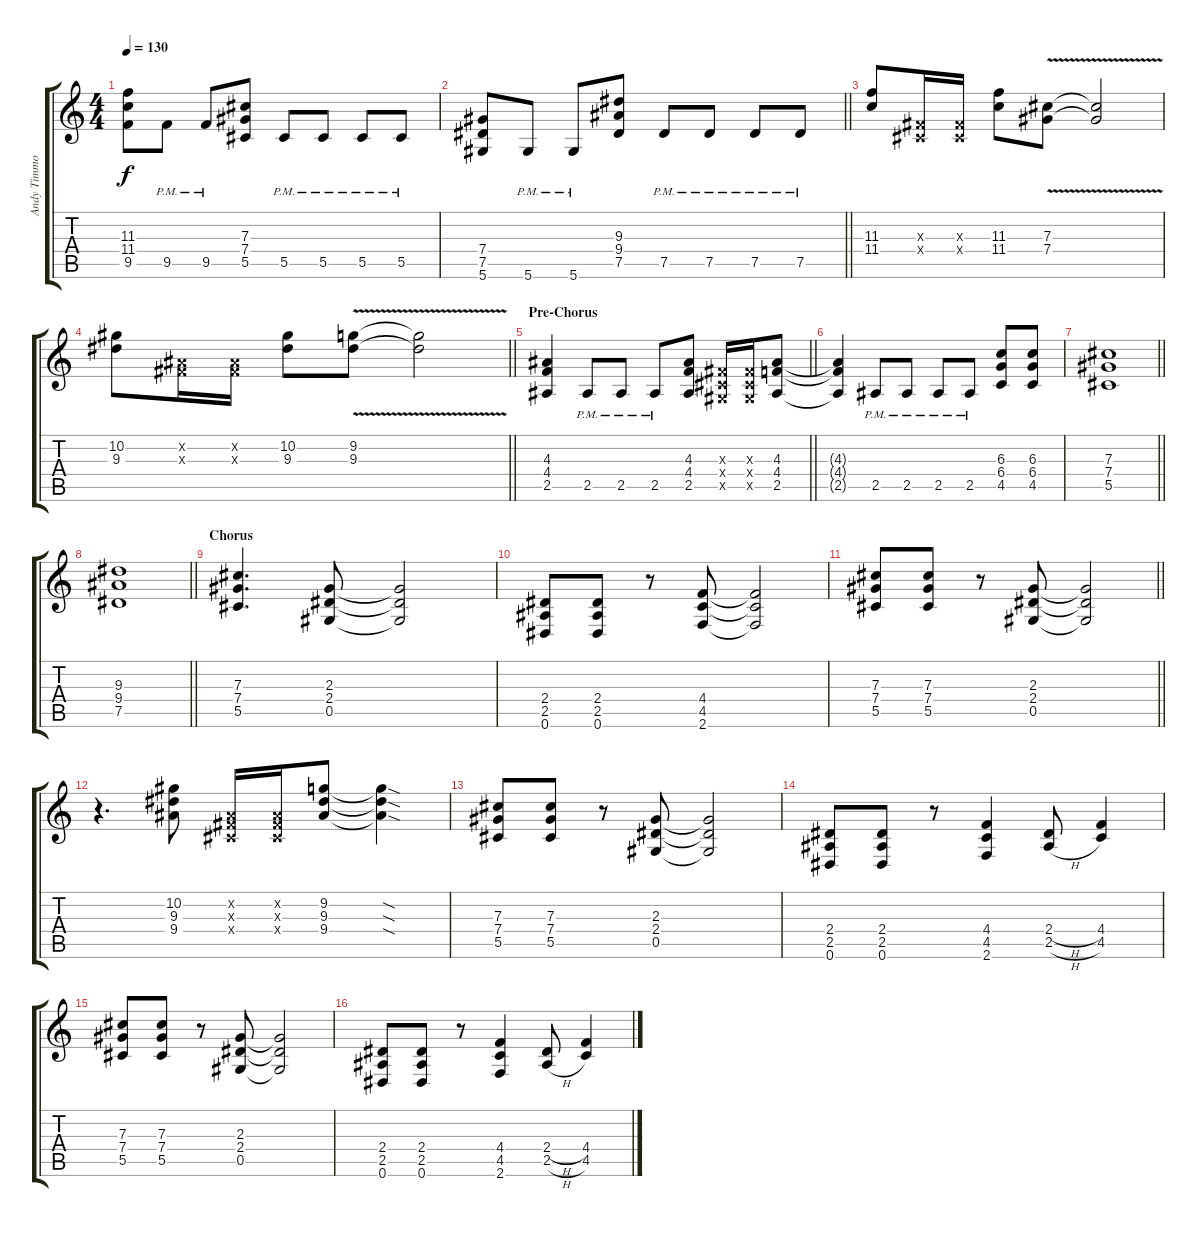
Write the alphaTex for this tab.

\track ("Andy Timmons" "Andy Timmo") {instrument distortionguitar}
\staff {score tabs}
\tuning (Eb4 Bb3 Gb3 Db3 Ab2 Eb2) {hide}
\ts (4 4)
\tempo 130
\clef g2
\ks c
(11.3 11.4 9.5).8{dy f} 9.5{pm}.8 9.5{pm}.8 (7.3 7.4 5.5).8 5.5{pm}.8 5.5{pm}.8 5.5{pm}.8 5.5{pm}.8 |
\barLineRight lightlight
(7.4 7.5 5.6).8 5.6{pm}.8 5.6{pm}.8 (9.3 9.4 7.5).8 7.5{pm}.8 7.5{pm}.8 7.5{pm}.8 7.5{pm}.8 |
\section ("" "")
(11.3 11.4).8 (0.3{x} 0.4{x}).16 (0.3{x} 0.4{x}).16 (11.3 11.4).8 (7.3{v} 7.4{v}).8 (7.3{t} 7.4{t}).2 |
\barLineRight lightlight
(10.2 9.3).8 (0.2{x} 0.3{x}).16 (0.2{x} 0.3{x}).16 (10.2 9.3).8 (9.2{v} 9.3{v}).8 (9.2{t} 9.3{t}).2 |
\section ("" "Pre-Chorus")
\barLineRight lightlight
(4.3 4.4 2.5).4 2.5{pm}.8 2.5{pm}.8 2.5{pm}.8 (4.3 4.4 2.5).8 (0.3{x} 0.4{x} 0.5{x}).16 (0.3{x} 0.4{x} 0.5{x}).16 (4.3 4.4 2.5).8 |
(4.3{t} 4.4{t} 2.5{t}).4 2.5{pm}.8 2.5{pm}.8 2.5{pm}.8 2.5{pm}.8 (6.3 6.4 4.5).8 (6.3 6.4 4.5).8 |
\barLineRight lightlight
(7.3 7.4 5.5).1 |
\barLineRight lightlight
(9.3 9.4 7.5).1 |
\section ("" "Chorus")
(7.3 7.4 5.5).4{d} (2.3 2.4 0.5).8 (2.3{t} 2.4{t} 0.5{t}).2 |
(2.4 2.5 0.6).8 (2.4 2.5 0.6).8 r.8 (4.4 4.5 2.6).8 (4.4{t} 4.5{t} 2.6{t}).2 |
\barLineRight lightlight
(7.3 7.4 5.5).8 (7.3 7.4 5.5).8 r.8 (2.3 2.4 0.5).8 (2.3{t} 2.4{t} 0.5{t}).2 |
\section ("" "")
r.4{d} (10.2 9.3 9.4).8 (0.2{x} 0.3{x} 0.4{x}).16 (0.2{x} 0.3{x} 0.4{x}).16 (9.2 9.3 9.4).8 (9.2{sod t} 9.3{sod t} 9.4{sod t}).4 |
(7.3 7.4 5.5).8 (7.3 7.4 5.5).8 r.8 (2.3 2.4 0.5).8 (2.3{t} 2.4{t} 0.5{t}).2 |
(2.4 2.5 0.6).8 (2.4 2.5 0.6).8 r.8 (4.4 4.5 2.6).4 (2.4{h} 2.5{h}).8 (4.4 4.5).4 |
(7.3 7.4 5.5).8 (7.3 7.4 5.5).8 r.8 (2.3 2.4 0.5).8 (2.3{t} 2.4{t} 0.5{t}).2 |
(2.4 2.5 0.6).8 (2.4 2.5 0.6).8 r.8 (4.4 4.5 2.6).4 (2.4{h} 2.5{h}).8 (4.4 4.5).4
